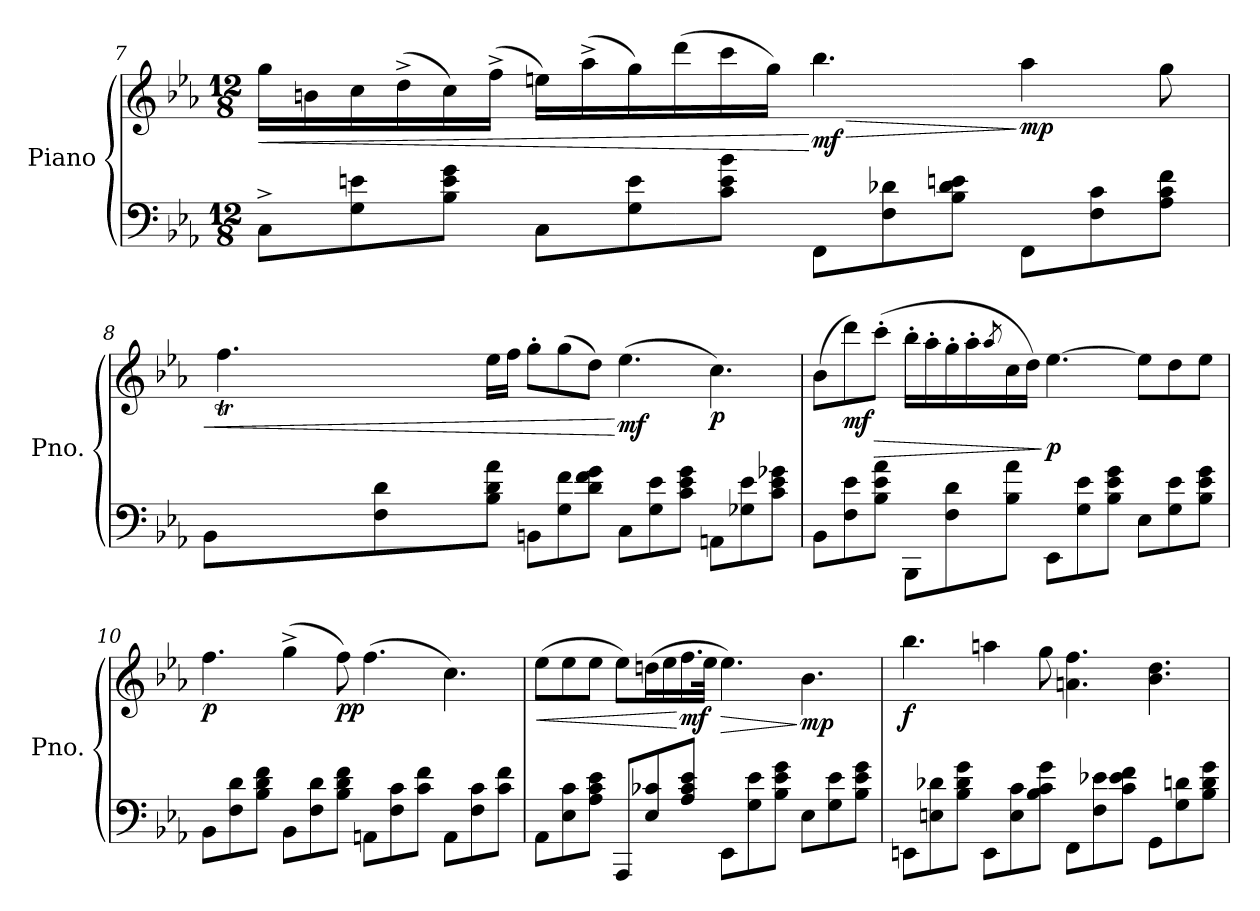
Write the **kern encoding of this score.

**kern	**kern	**dynam
*part1	*part1	*part1
*staff2	*staff1	*staff1/2
*I"Piano	*	*
*I'Pno.	*	*
*clefF4	*clefG2	*
*k[b-e-a-]	*k[b-e-a-]	*
*M12/8	*M12/8	*
=7	=7	=7
!	!	!LO:HP:b
8C^\L	16gg\LL	<
*	*MM40	*
.	16bn\	.
8G\ 8en\	16cc\	.
.	(16dd^\	.
*	*MM32	*
8B-\ 8e\ 8g\J	16cc\)	.
.	(16ff^\JJ	.
8C\L	16een\LL)	.
*	*MM35	*
.	(16aa-^\	.
8G\ 8e\	16gg\)	.
.	(16ddd\	.
8c\ 8e\ 8b-\J	16ccc\	.
*	*MM40	*
.	16gg\JJ)	.
!	!	!LO:HP:n=1:b
!	!	!LO:DY:n=1:b
8FF\L	4.bb-\	[ > mf
8F\ 8d-X\	.	.
8B-\ 8d-\ 8en\J	.	.
!	!	!LO:DY:n=2:b
8FF\L	4aa-\	] mp
8F\ 8c\	.	.
8A-\ 8c\ 8f\J	8gg\	.
!!LO:LB:g=z
=8	=8	=8
!	!	!LO:HP:b
*	*^	*
8BB-\L	64ff!/yy	4.ffT\	<
.	64gg!/yy	.	.
.	64ff!/yy	.	.
.	64gg!/yy	.	.
.	64ff!/yy	.	.
.	64gg!/yy	.	.
.	64ff!/yy	.	.
.	64gg!/yy	.	.
8F\ 8d\	64ff!/yy	.	.
.	64gg!/yy	.	.
.	64ff!/yy	.	.
.	32gg!/yy	.	.
.	32ff!/yy	.	.
.	64gg!/yy	.	.
8B-\ 8d\ 8a-\J	16ee-\LL	.	.
*	*MM45	*	*
.	16ff\JJ	.	.
8BBn\L	8gg'\L	1ryy	.
8G\ 8f\	(8gg\	.	.
*	*MM50	*	*
8d\ 8f\ 8g\J	8dd\J)	.	.
*	*MM40	*	*
!	!	!	!LO:DY:n=1:b
8C\L	(4.ee-\	.	[ mf
8G\ 8e-\	.	.	.
8c\ 8e-\ 8g\J	.	.	.
*	*MM35	*	*
!	!	!	!LO:DY:n=2:b
8AAn\L	4.cc\)	.	p
8G-X\ 8e-\	.	.	.
8c\ 8e-\ 8g-X\J	.	8ryy	.
*	*v	*v	*
=9	=9	=9
*	*MM32	*
8BB-\L	(8b-\L	.
*	*MM35	*
!	!	!LO:DY:b
8F\ 8e-\	8ddd\)	mf
!	!	!LO:HP:b
8B-\ 8e-\ 8a-\J	(8ccc'\J	>
*	*MM32	*
8BBB-\L	16bb-'\LL	.
.	16aa-'\	.
8F\ 8d\	16gg'\	.
*	*MM35	*
.	16aa-'\	.
.	8qaa-/	.
8B-\ 8a-\J	16cc\	.
.	16dd\JJ)	.
*	*MM40	*
!	!	!LO:DY:n=1:b
8EE-\L	[4.ee-\	] p
8G\ 8e-\	.	.
8B-\ 8e-\ 8g\J	.	.
8E-\L	8ee-\L]	.
8G\ 8e-\	8dd\	.
*	*MM50	*
8B-\ 8e-\ 8g\J	8ee-\J	.
=10	=10	=10
!	!	!LO:DY:b
8BB-\L	4.ff\	p
8F\ 8d\	.	.
8B-\ 8d\ 8f\J	.	.
8BB-\L	(4gg^\	.
8F\ 8d\	.	.
!	!	!LO:DY:b
8B-\ 8d\ 8f\J	8ff\)	pp
8AAn\L	(4.ff\	.
8F\ 8c\	.	.
8c\ 8f\J	.	.
8AA\L	4.cc\)	.
8F\ 8c\	.	.
8c\ 8f\J	.	.
!!LO:LB:g=z
=11	=11	=11
*	*MM45	*
!	!	!LO:HP:b
8AA-\L	(8ee-\L	<
*	*MM55	*
8E-\ 8c\	8ee-\	.
*	*MM60	*
8A-\ 8c\ 8e-\J	8ee-\J	.
8AAA-/L	8ee-\L)	.
*	*MM65	*
8E-/ 8c-X/	(16ddn\L	.
.	16ee-\	.
*	*MM55	*
!	!	!LO:DY:n=1:b
8A-/ 8c-/ 8e-/J	16.ff\	[ mf
.	32ee-\JJk	.
*	*MM50	*
!	!	!LO:HP:b
8EE-\L	4.ee-\)	>
8G\ 8e-\	.	.
8B-\ 8e-\ 8g\J	.	.
*	*MM45	*
!	!	!LO:DY:n=2:b
8E-\L	4.b-\	] mp
8G\ 8e-\	.	.
8B-\ 8e-\ 8g\J	.	.
=12	=12	=12
*	*MM50	*
!	!	!LO:DY:b
8EEn\L	4.bb-\	f
8En\ 8d-X\	.	.
8B-\ 8d-\ 8g\J	.	.
8EE\L	4aan\	.
8E\ 8c\	.	.
*	*MM55	*
8B-\ 8c\ 8g\J	8gg\	.
8FF\L	4.an\ 4.ff\	.
8F\ 8e-X\	.	.
8c\ 8e-\ 8f\J	.	.
*	*MM45	*
8GG\L	4.b-\ 4.dd\	.
8G\ 8dn\	.	.
8B-\ 8d\ 8g\J	.	.
=	=	=
*-	*-	*-
